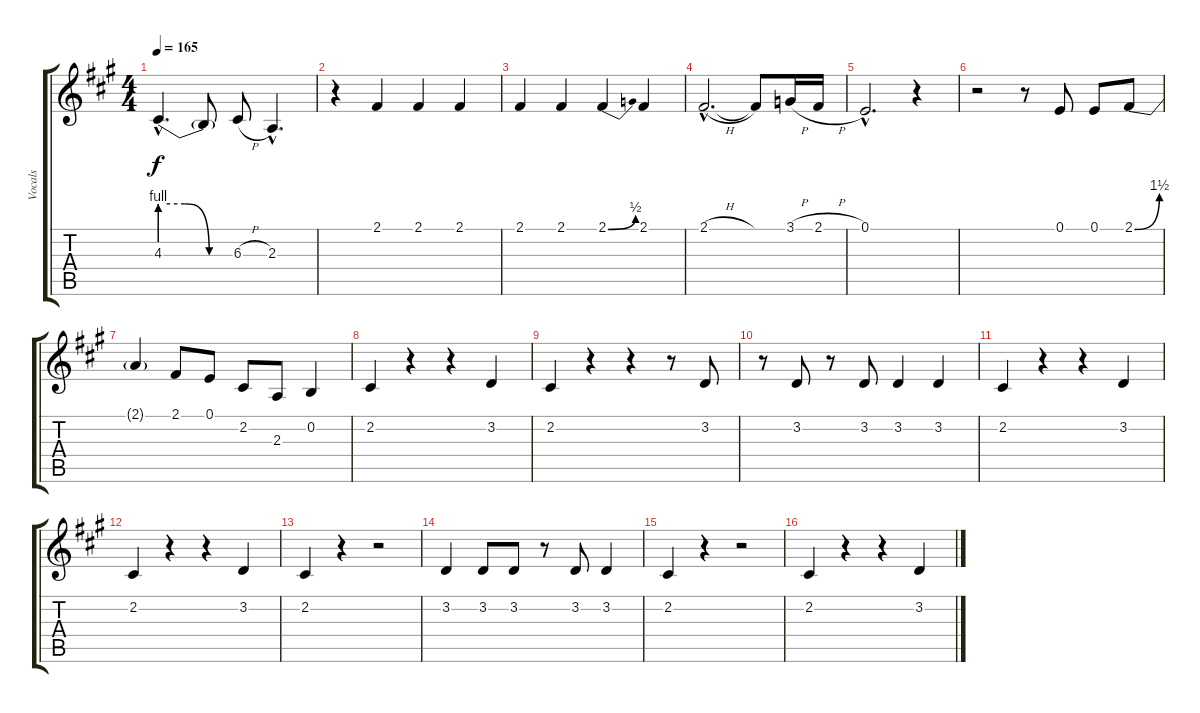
\track ("Vocals" "Vocals") {instrument trombone}
\staff {score tabs}
\tuning (E4 B3 G3 D3 A2 E2) {hide}
\ts (4 4)
\tempo 165
\clef g2
\ks a
4.3{be (custom 0 4 20 4 40 0 60 0) hac}.4{d dy f} 4.3{t}.8 6.3{h}.8 2.3{hac}.4{d} |
r.4 2.1.4 2.1.4 2.1.4 |
2.1.4 2.1.4 2.1{be (bend 0 0 60 2)}.4 2.1.4 |
2.1{h hac}.2{d} 2.1{t}.8 3.1{h}.16 2.1{h}.16 |
0.1{hac}.2{d} r.4 |
r.2 r.8 0.1.8 0.1.8 2.1{be (bend 0 0 60 6)}.8 |
2.1{t}.4 2.1.8 0.1.8 2.2.8 2.3.8 0.2.4 |
2.2.4 r.4 r.4 3.2.4 |
2.2.4 r.4 r.4 r.8 3.2.8 |
r.8 3.2.8 r.8 3.2.8 3.2.4 3.2.4 |
2.2.4 r.4 r.4 3.2.4 |
2.2.4 r.4 r.4 3.2.4 |
2.2.4 r.4 r.2 |
3.2.4 3.2.8 3.2.8 r.8 3.2.8 3.2.4 |
2.2.4 r.4 r.2 |
2.2.4 r.4 r.4 3.2.4
